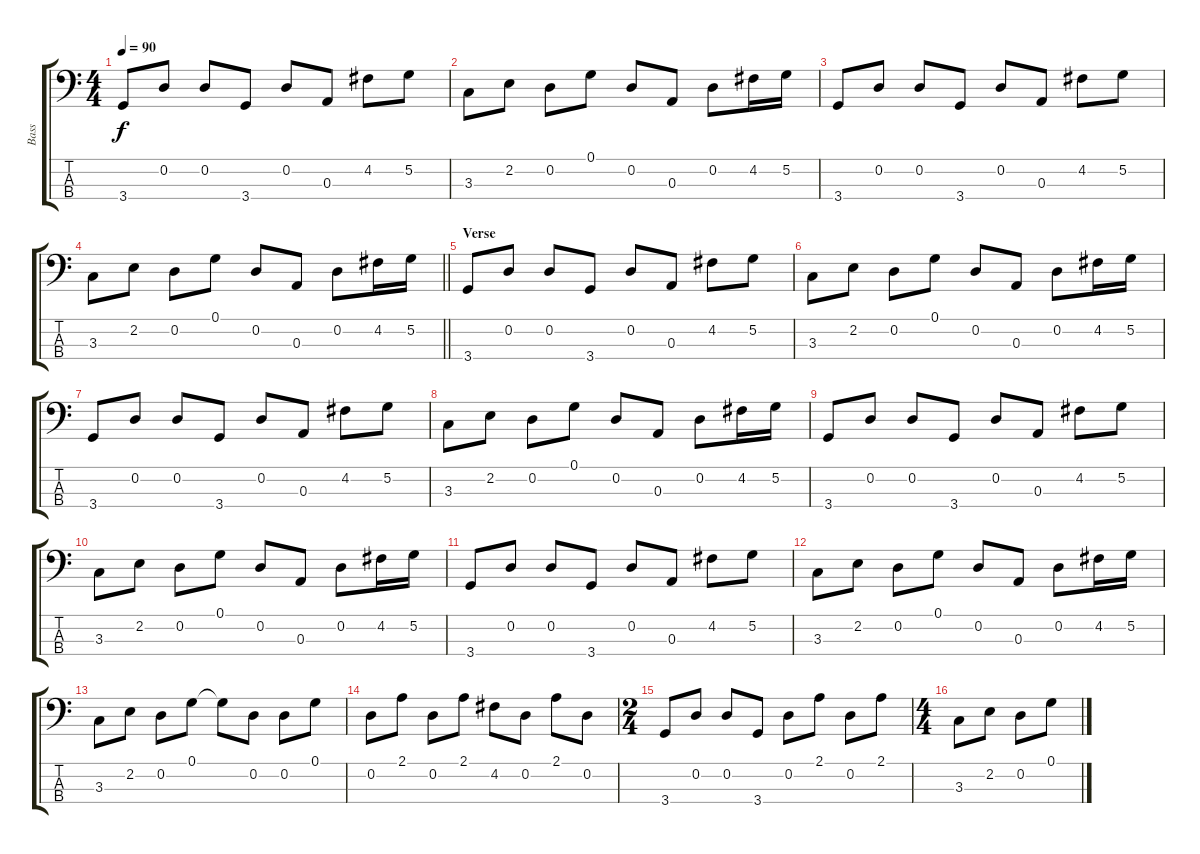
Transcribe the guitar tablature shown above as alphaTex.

\track ("Bass" "Bass") {instrument electricbassfinger}
\staff {score tabs}
\tuning (G2 D2 A1 E1) {hide}
\ts (4 4)
\tempo 90
\clef f4
\ks c
3.4.8{dy f instrument electricbassfinger} 0.2.8 0.2.8 3.4.8 0.2.8 0.3.8 4.2.8 5.2.8 |
3.3.8 2.2.8 0.2.8 0.1.8 0.2.8 0.3.8 0.2.8 4.2.16 5.2.16 |
3.4.8 0.2.8 0.2.8 3.4.8 0.2.8 0.3.8 4.2.8 5.2.8 |
\barLineRight lightlight
3.3.8 2.2.8 0.2.8 0.1.8 0.2.8 0.3.8 0.2.8 4.2.16 5.2.16 |
\section ("" "Verse")
3.4.8 0.2.8 0.2.8 3.4.8 0.2.8 0.3.8 4.2.8 5.2.8 |
3.3.8 2.2.8 0.2.8 0.1.8 0.2.8 0.3.8 0.2.8 4.2.16 5.2.16 |
3.4.8 0.2.8 0.2.8 3.4.8 0.2.8 0.3.8 4.2.8 5.2.8 |
3.3.8 2.2.8 0.2.8 0.1.8 0.2.8 0.3.8 0.2.8 4.2.16 5.2.16 |
3.4.8 0.2.8 0.2.8 3.4.8 0.2.8 0.3.8 4.2.8 5.2.8 |
3.3.8 2.2.8 0.2.8 0.1.8 0.2.8 0.3.8 0.2.8 4.2.16 5.2.16 |
3.4.8 0.2.8 0.2.8 3.4.8 0.2.8 0.3.8 4.2.8 5.2.8 |
3.3.8 2.2.8 0.2.8 0.1.8 0.2.8 0.3.8 0.2.8 4.2.16 5.2.16 |
3.3.8 2.2.8 0.2.8 0.1.8 0.1{t}.8 0.2.8 0.2.8 0.1.8 |
0.2.8 2.1.8 0.2.8 2.1.8 4.2.8 0.2.8 2.1.8 0.2.8 |
\ts (2 4)
3.4.8 0.2.8 0.2.8 3.4.8 0.2.8 2.1.8 0.2.8 2.1.8 |
\ts (4 4)
3.3.8 2.2.8 0.2.8 0.1.8
